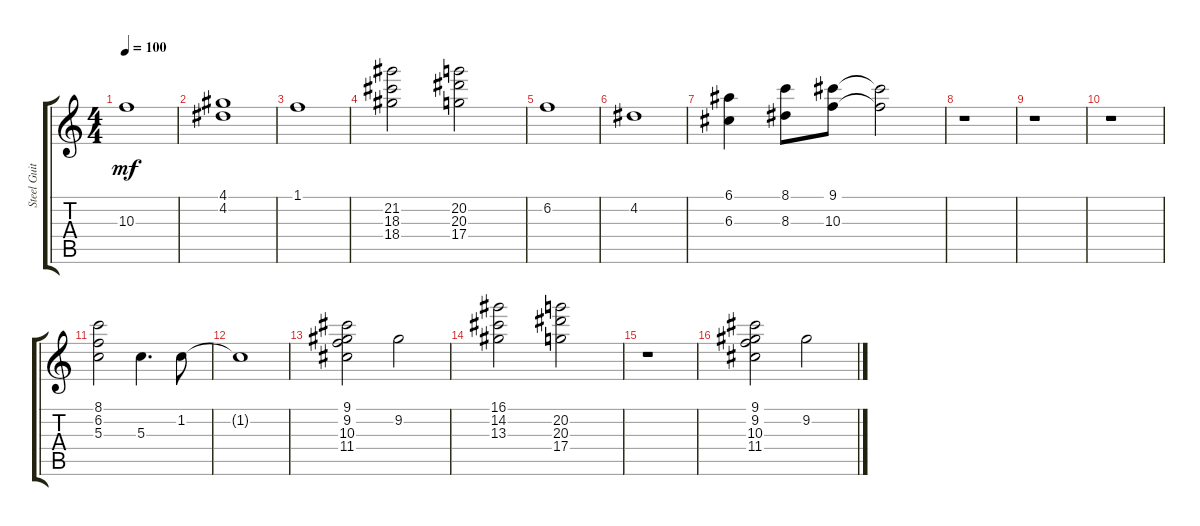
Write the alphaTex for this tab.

\track ("Steel Guitar" "Steel Guit") {instrument acousticguitarsteel}
\staff {score tabs}
\tuning (E4 B3 G3 D3 A2 E2) {hide}
\ts (4 4)
\tempo 100
\clef g2
\ks aminor
10.3.1{dy mf} |
(4.1 4.2).1 |
1.1.1 |
(21.2 18.3 18.4).2 (20.2 20.3 17.4).2 |
6.2.1 |
4.2.1 |
(6.1 6.3).4 (8.1 8.3).8 (9.1 10.3).8 (9.1{t} 10.3{t}).2 |
r.1 |
r.1 |
r.1 |
(8.1 6.2 5.3).2 5.3.4{d} 1.2.8 |
1.2{t}.1 |
(9.1 9.2 10.3 11.4).2 9.2.2 |
(16.1 14.2 13.3).2 (20.2 20.3 17.4).2 |
r.1 |
(9.1 9.2 10.3 11.4).2 9.2.2
